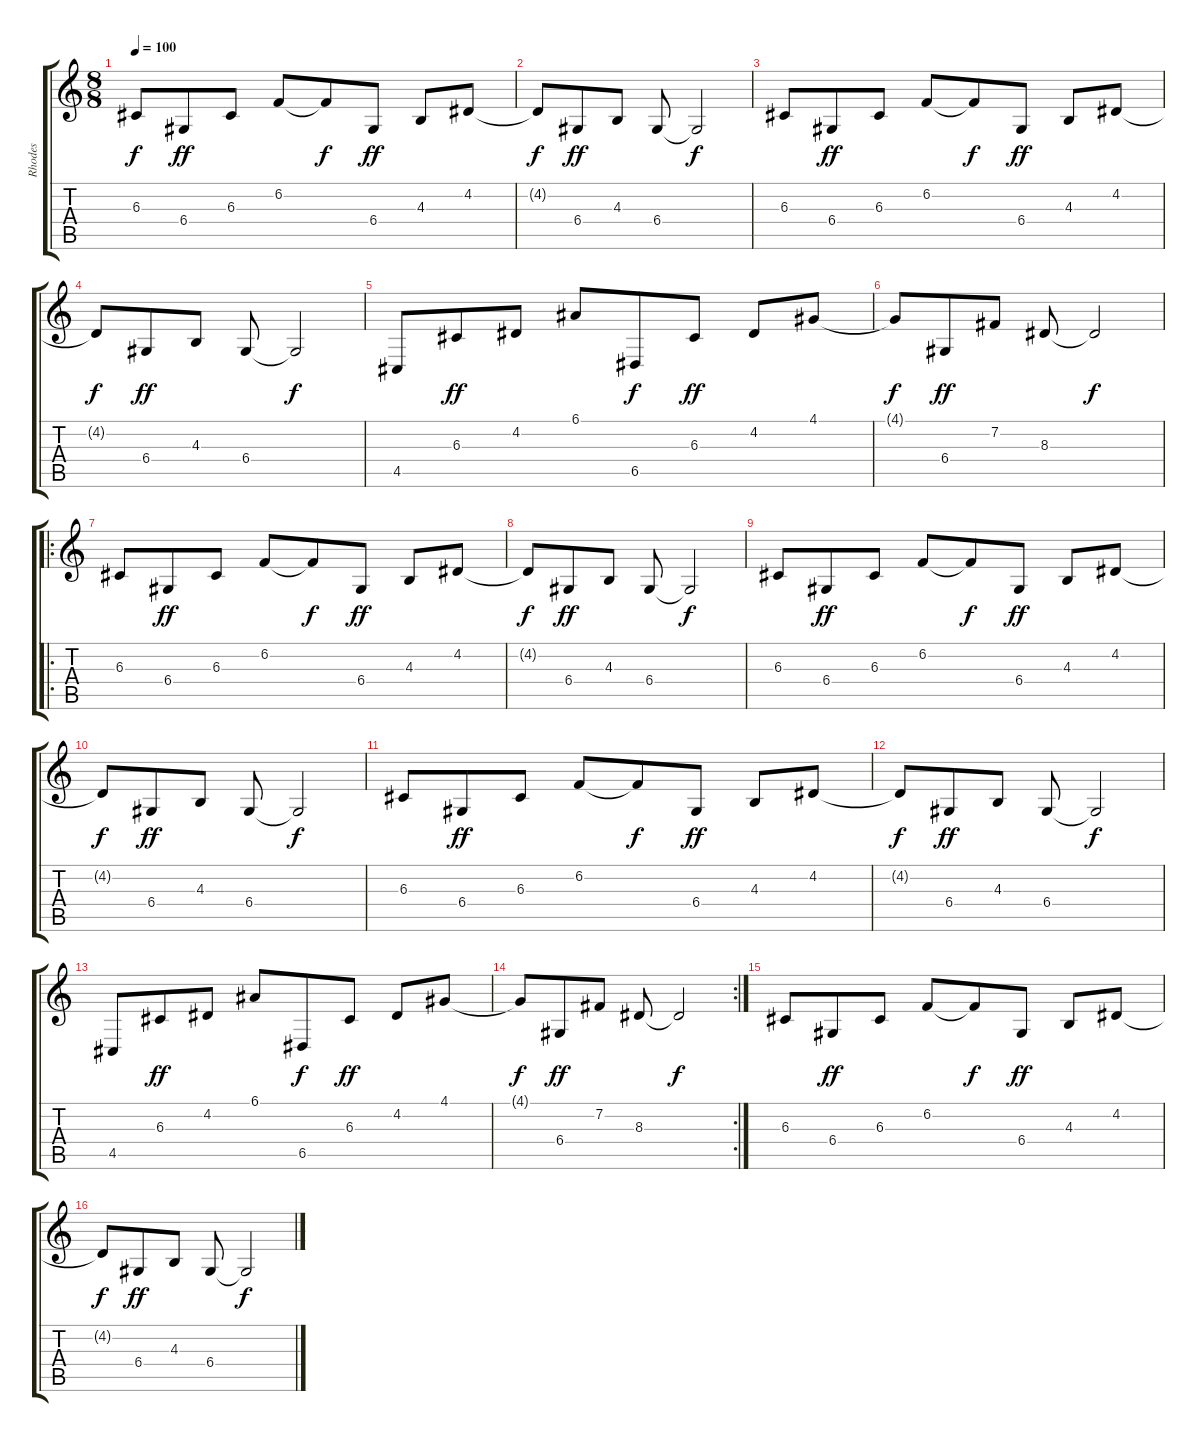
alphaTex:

\track ("Rhodes" "Rhodes") {instrument electricpiano1}
\staff {score tabs}
\tuning (E4 B3 G3 D3 A2 E2) {hide}
\ts (8 8)
\tempo 100
\clef g2
\ks c
6.3.8{dy f} 6.4.8{dy ff} 6.3.8 6.2.8 6.2{t}.8{dy f} 6.4.8{dy ff} 4.3.8 4.2.8 |
4.2{t}.8{dy f} 6.4.8{dy ff} 4.3.8 6.4.8 6.4{t}.2{dy f} |
6.3.8 6.4.8{dy ff} 6.3.8 6.2.8 6.2{t}.8{dy f} 6.4.8{dy ff} 4.3.8 4.2.8 |
4.2{t}.8{dy f} 6.4.8{dy ff} 4.3.8 6.4.8 6.4{t}.2{dy f} |
4.5.8 6.3.8{dy ff} 4.2.8 6.1.8 6.5.8{dy f} 6.3.8{dy ff} 4.2.8 4.1.8 |
4.1{t}.8{dy f} 6.4.8{dy ff} 7.2.8 8.3.8 8.3{t}.2{dy f} |
\ro
6.3.8 6.4.8{dy ff} 6.3.8 6.2.8 6.2{t}.8{dy f} 6.4.8{dy ff} 4.3.8 4.2.8 |
4.2{t}.8{dy f} 6.4.8{dy ff} 4.3.8 6.4.8 6.4{t}.2{dy f} |
6.3.8 6.4.8{dy ff} 6.3.8 6.2.8 6.2{t}.8{dy f} 6.4.8{dy ff} 4.3.8 4.2.8 |
4.2{t}.8{dy f} 6.4.8{dy ff} 4.3.8 6.4.8 6.4{t}.2{dy f} |
6.3.8 6.4.8{dy ff} 6.3.8 6.2.8 6.2{t}.8{dy f} 6.4.8{dy ff} 4.3.8 4.2.8 |
4.2{t}.8{dy f} 6.4.8{dy ff} 4.3.8 6.4.8 6.4{t}.2{dy f} |
4.5.8 6.3.8{dy ff} 4.2.8 6.1.8 6.5.8{dy f} 6.3.8{dy ff} 4.2.8 4.1.8 |
\rc 2
4.1{t}.8{dy f} 6.4.8{dy ff} 7.2.8 8.3.8 8.3{t}.2{dy f} |
6.3.8 6.4.8{dy ff} 6.3.8 6.2.8 6.2{t}.8{dy f} 6.4.8{dy ff} 4.3.8 4.2.8 |
4.2{t}.8{dy f} 6.4.8{dy ff} 4.3.8 6.4.8 6.4{t}.2{dy f}
